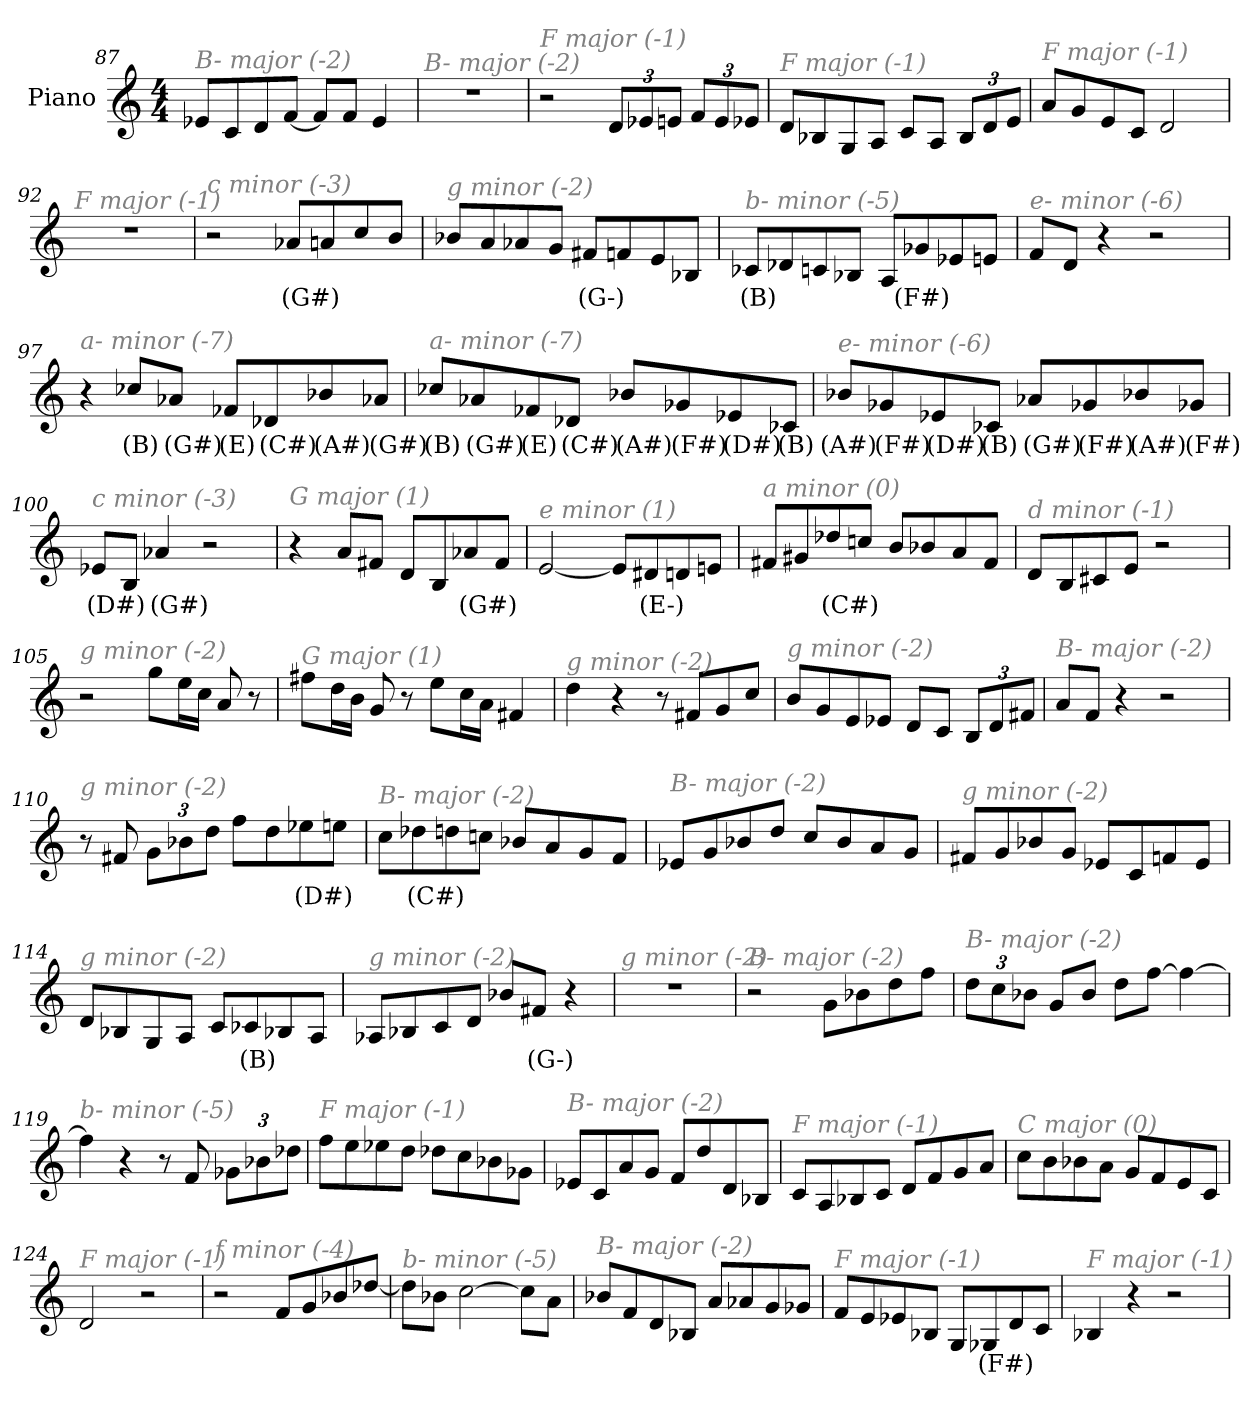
**kern	**text
*part1	*part1
*staff1	*staff1
*I"Piano	*
*I'Pno	*
*clefG2	*
*k[]	*
*M4/4	*
=87	=87
!LO:TX:i:color=#808080:t=B- major (-2)	!
8e-X/L	.
8c/	.
8d/	.
[8f/J	.
8f/L]	.
8f/J	.
4e-/	.
=88	=88
!LO:TX:i:color=#808080:t=B- major (-2)	!
1r	.
=89	=89
!LO:TX:i:color=#808080:t=F major (-1)	!
2r	.
*Xbrackettup	*
12d/L	.
12e-X/	.
12en/J	.
12f/L	.
12e/	.
12e-X/J	.
=90	=90
!LO:TX:i:color=#808080:t=F major (-1)	!
8d/L	.
8B-X/	.
8G/	.
8A/J	.
8c/L	.
8A/J	.
12B-/L	.
12d/	.
12e/J	.
!!LO:LB:g=z
=91	=91
!LO:TX:i:color=#808080:t=F major (-1)	!
8a/L	.
8g/	.
8e/	.
8c/J	.
2d/	.
=92	=92
!LO:TX:i:color=#808080:t=F major (-1)	!
1r	.
=93	=93
!LO:TX:i:color=#808080:t=c minor (-3)	!
2r	.
8a-Xi/L	(G#)
8a/	.
8cc/	.
8b/J	.
=94	=94
!LO:TX:i:color=#808080:t=g minor (-2)	!
8b-X/L	.
8a/	.
8a-X/	.
8g/J	.
8f#Xi/L	(G-)
8f/	.
8e/	.
8B-X/J	.
=95	=95
!LO:TX:i:color=#808080:t=b- minor (-5)	!
8c-Xj/L	(B)
8d-X/	.
8c/	.
8B-X/J	.
8A/L	.
8g-Xi/	(F#)
8e-X/	.
8en/J	.
=96	=96
!LO:TX:i:color=#808080:t=e- minor (-6)	!
8f/L	.
8d/J	.
4r	.
2r	.
!!LO:PB:g=z
=97	=97
!LO:TX:i:color=#808080:t=a- minor (-7)	!
4r	.
8cc-Xi/L	(B)
8a-Xi/J	(G#)
8f-Xi/L	(E)
8d-Xi/	(C#)
8b-Xi/	(A#)
8a-Xi/J	(G#)
=98	=98
!LO:TX:i:color=#808080:t=a- minor (-7)	!
8cc-Xi/L	(B)
8a-Xi/	(G#)
8f-Xi/	(E)
8d-Xi/J	(C#)
8b-Xi/L	(A#)
8g-Xi/	(F#)
8e-Xi/	(D#)
8c-Xi/J	(B)
=99	=99
!LO:TX:i:color=#808080:t=e- minor (-6)	!
8b-Xi/L	(A#)
8g-Xi/	(F#)
8e-Xi/	(D#)
8c-Xi/J	(B)
8a-Xi/L	(G#)
8g-Xi/	(F#)
8b-Xi/	(A#)
8g-Xi/J	(F#)
=100	=100
!LO:TX:i:color=#808080:t=c minor (-3)	!
8e-Xi/L	(D#)
8B/J	.
4a-Xi/	(G#)
2r	.
!!LO:LB:g=z
=101	=101
!LO:TX:i:color=#808080:t=G major (1)	!
4r	.
8a/L	.
8f#X/J	.
8d/L	.
8B/	.
8a-Xi/	(G#)
8f#/J	.
=102	=102
!LO:TX:i:color=#808080:t=e minor (1)	!
[2e/	.
8e/L]	.
8d#Xi/	(E-)
8d/	.
8en/J	.
=103	=103
!LO:TX:i:color=#808080:t=a minor (0)	!
8f#X/L	.
8g#X/	.
8dd-Xi/	(C#)
8ccn/J	.
8b/L	.
8b-X/	.
8a/	.
8f#/J	.
=104	=104
!LO:TX:i:color=#808080:t=d minor (-1)	!
8d/L	.
8B/	.
8c#X/	.
8e/J	.
2r	.
!!LO:LB:g=z
=105	=105
!LO:TX:i:color=#808080:t=g minor (-2)	!
2r	.
8gg\L	.
16ee\L	.
16cc\JJ	.
8a/	.
8r	.
=106	=106
!LO:TX:i:color=#808080:t=G major (1)	!
8ff#X\L	.
16dd\L	.
16b\JJ	.
8g/	.
8r	.
8ee\L	.
16cc\L	.
16a\JJ	.
4f#X/	.
=107	=107
!LO:TX:i:color=#808080:t=g minor (-2)	!
4dd\	.
4r	.
8r	.
8f#X/L	.
8g/	.
8cc/J	.
=108	=108
!LO:TX:i:color=#808080:t=g minor (-2)	!
8b/L	.
8g/	.
8e/	.
8e-X/J	.
8d/L	.
8c/J	.
12B/L	.
12d/	.
12f#X/J	.
!!LO:LB:g=z
=109	=109
!LO:TX:i:color=#808080:t=B- major (-2)	!
8a/L	.
8f/J	.
4r	.
2r	.
=110	=110
!LO:TX:i:color=#808080:t=g minor (-2)	!
8r	.
8f#X/	.
12g\L	.
12b-X\	.
12dd\J	.
8ff\L	.
8dd\	.
8ee-Xi\	(D#)
8ee\J	.
=111	=111
!LO:TX:i:color=#808080:t=B- major (-2)	!
8cc\L	.
8dd-Xi\	(C#)
8dd\	.
8ccn\J	.
8b-X/L	.
8a/	.
8g/	.
8f/J	.
=112	=112
!LO:TX:i:color=#808080:t=B- major (-2)	!
8e-X/L	.
8g/	.
8b-X/	.
8dd/J	.
8cc/L	.
8b-/	.
8a/	.
8g/J	.
!!LO:LB:g=z
=113	=113
!LO:TX:i:color=#808080:t=g minor (-2)	!
8f#X/L	.
8g/	.
8b-X/	.
8g/J	.
8e-X/L	.
8c/	.
8fn/	.
8e-/J	.
=114	=114
!LO:TX:i:color=#808080:t=g minor (-2)	!
8d/L	.
8B-X/	.
8G/	.
8A/J	.
8c/L	.
8c-Xi/	(B)
8B-X/	.
8A/J	.
=115	=115
!LO:TX:i:color=#808080:t=g minor (-2)	!
8A-X/L	.
8B-X/	.
8c/	.
8d/J	.
8b-X/L	.
8f#Xi/J	(G-)
4r	.
=116	=116
!LO:TX:i:color=#808080:t=g minor (-2)	!
1r	.
=117	=117
!LO:TX:i:color=#808080:t=B- major (-2)	!
2r	.
8g\L	.
8b-X\	.
8dd\	.
8ff\J	.
!!LO:LB:g=z
=118	=118
!LO:TX:i:color=#808080:t=B- major (-2)	!
12dd\L	.
12cc\	.
12b-X\J	.
8g/L	.
8b-/J	.
8dd\L	.
[8ff\J	.
4ff\_	.
=119	=119
!LO:TX:i:color=#808080:t=b- minor (-5)	!
4ff\]	.
4r	.
8r	.
8f/	.
12g-X\L	.
12b-X\	.
12dd-X\J	.
=120	=120
!LO:TX:i:color=#808080:t=F major (-1)	!
8ff\L	.
8ee\	.
8ee-X\	.
8dd\J	.
8dd-X\L	.
8cc\	.
8b-X\	.
8g-X\J	.
=121	=121
!LO:TX:i:color=#808080:t=B- major (-2)	!
8e-X/L	.
8c/	.
8a/	.
8g/J	.
8f/L	.
8dd/	.
8d/	.
8B-X/J	.
!!LO:LB:g=z
=122	=122
!LO:TX:i:color=#808080:t=F major (-1)	!
8c/L	.
8A/	.
8B-X/	.
8c/J	.
8d/L	.
8f/	.
8g/	.
8a/J	.
=123	=123
!LO:TX:i:color=#808080:t=C major (0)	!
8cc\L	.
8b\	.
8b-X\	.
8a\J	.
8g/L	.
8f/	.
8e/	.
8c/J	.
=124	=124
!LO:TX:i:color=#808080:t=F major (-1)	!
2d/	.
2r	.
=125	=125
!LO:TX:i:color=#808080:t=f minor (-4)	!
2r	.
8f/L	.
8g/	.
8b-X/	.
[8dd-X/J	.
=126	=126
!LO:TX:i:color=#808080:t=b- minor (-5)	!
8dd-\L]	.
8b-X\J	.
[2cc\	.
8cc\L]	.
8a\J	.
!!LO:LB:g=z
=127	=127
!LO:TX:i:color=#808080:t=B- major (-2)	!
8b-X/L	.
8f/	.
8d/	.
8B-X/J	.
8a/L	.
8a-X/	.
8g/	.
8g-X/J	.
=128	=128
!LO:TX:i:color=#808080:t=F major (-1)	!
8f/L	.
8e/	.
8e-X/	.
8B-X/J	.
8G/L	.
8G-Xi/	(F#)
8d/	.
8c/J	.
=129	=129
!LO:TX:i:color=#808080:t=F major (-1)	!
4B-X/	.
4r	.
2r	.
=	=
*-	*-
